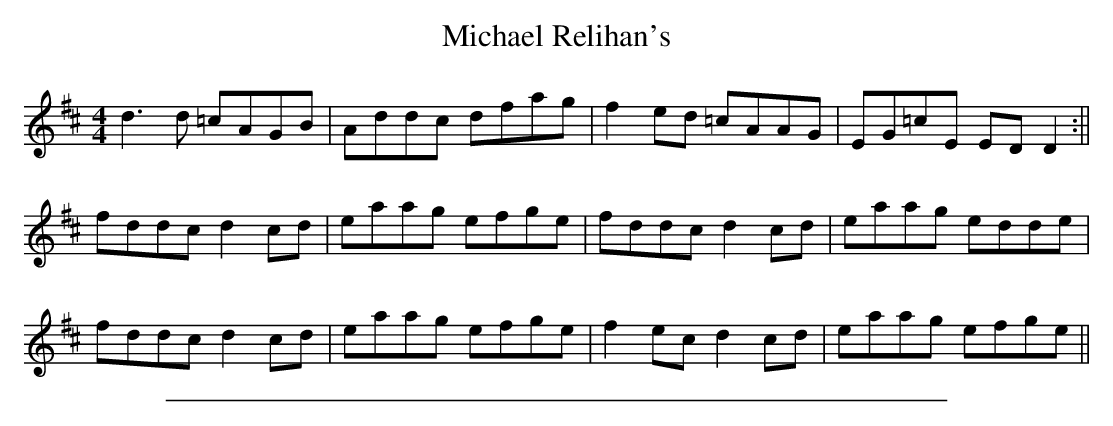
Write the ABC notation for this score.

X:1
T: Michael Relihan's
M:4/4
L:1/8
K:D
d3 d =cAGB|Addc dfag|f2 ed =cAAG|EG=cE ED D2:||
fddc d2 cd|eaag efge|fddc d2 cd|eaag edde|
fddc d2 cd|eaag efge|f2 ec d2 cd|eaag efge||
